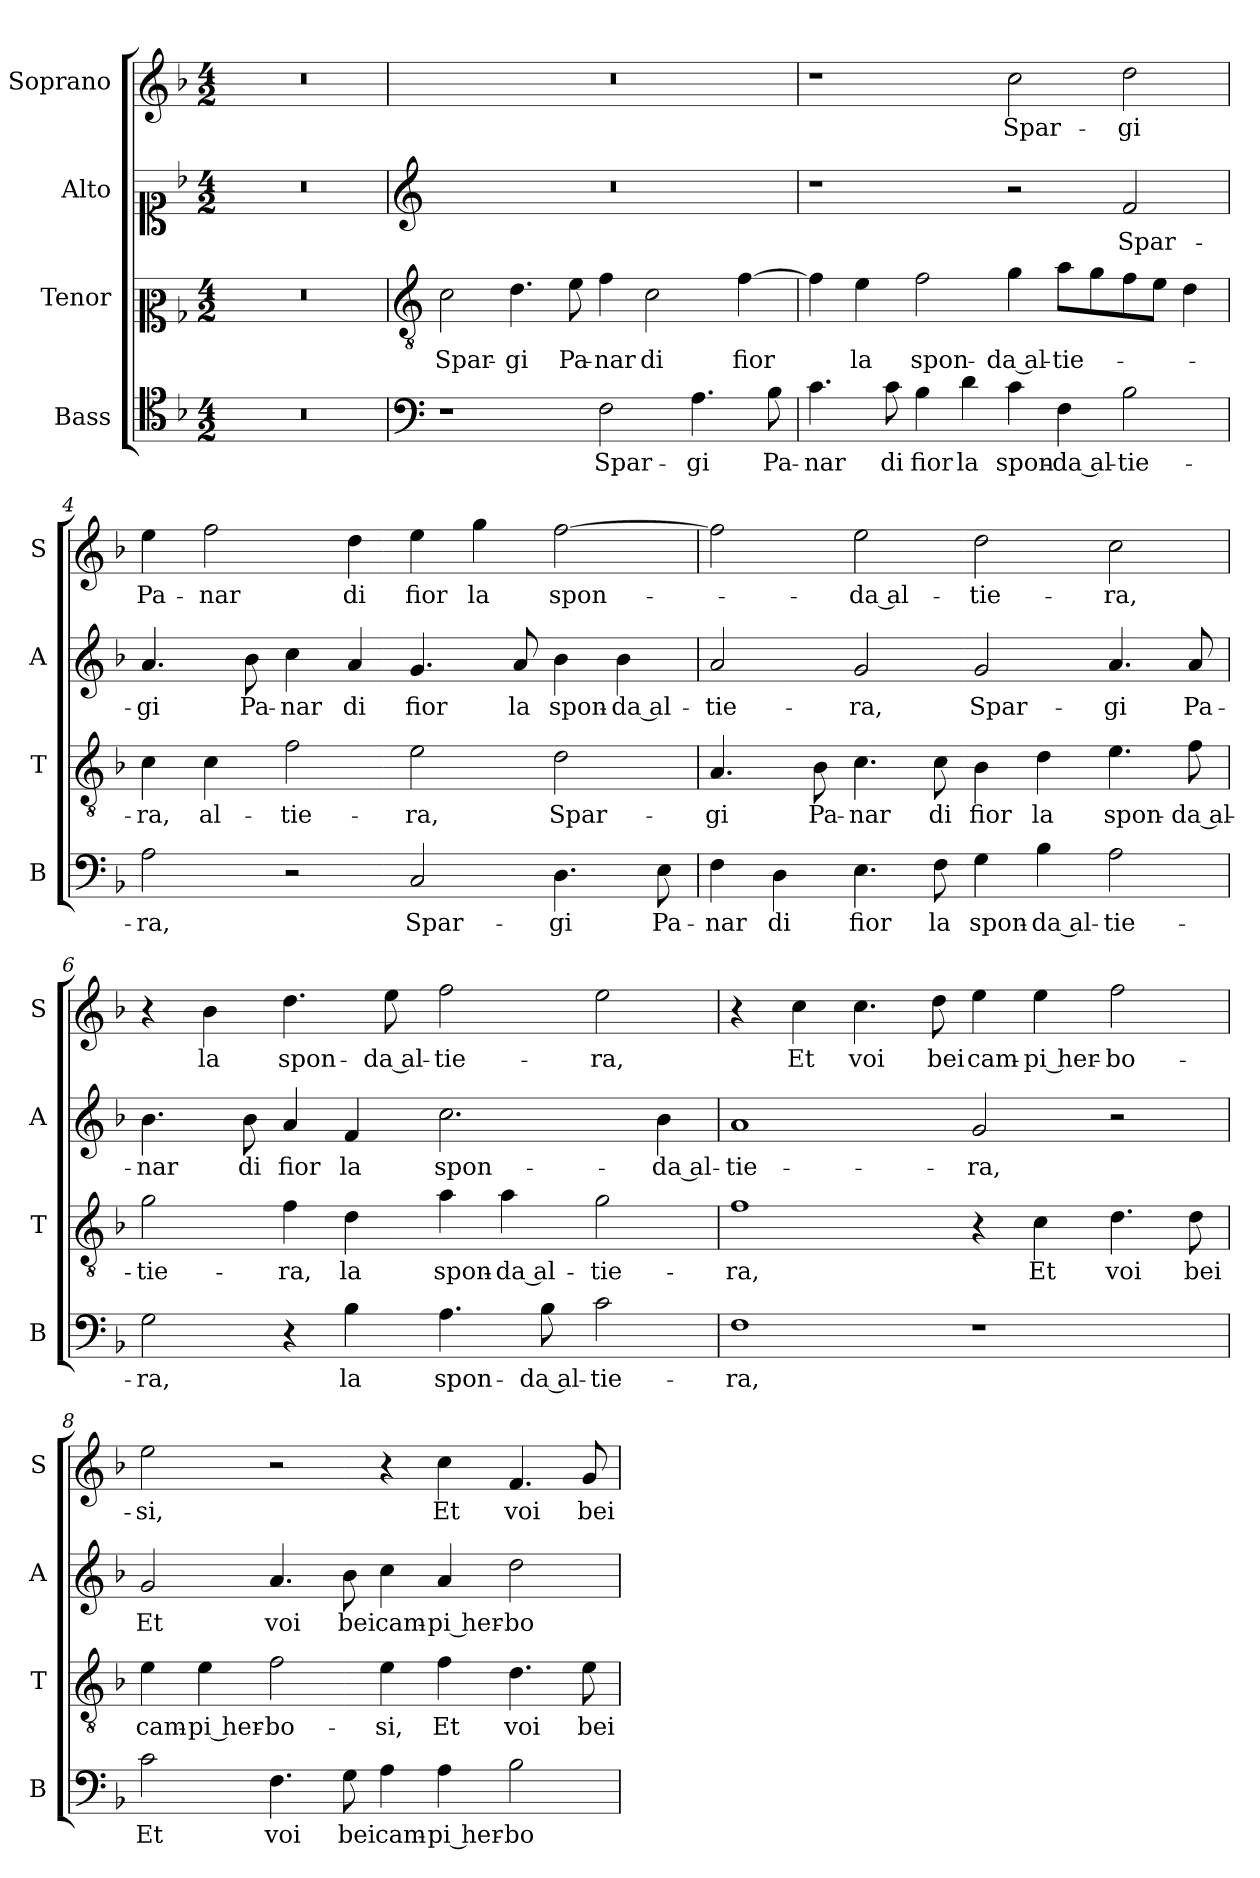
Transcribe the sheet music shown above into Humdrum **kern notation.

**kern	**text	**kern	**text	**kern	**text	**kern	**text
*part4	*part4	*part3	*part3	*part2	*part2	*part1	*part1
*staff4	*staff4	*staff3	*staff3	*staff2	*staff2	*staff1	*staff1
*I"Bass	*	*I"Tenor	*	*I"Alto	*	*I"Soprano	*
*I'B	*	*I'T	*	*I'A	*	*I'S	*
*clefC4	*	*clefC2	*	*clefC1	*	*clefG2	*
*k[b-]	*	*k[b-]	*	*k[b-]	*	*k[b-]	*
*F:	*	*F:	*	*F:	*	*F:	*
*M4/2	*	*M4/2	*	*M4/2	*	*M4/2	*
=1	=1	=1	=1	=1	=1	=1	=1
0r	.	0r	.	0r	.	0r	.
=2	=2	=2	=2	=2	=2	=2	=2
*clefF4	*	*clefGv2	*	*clefG2	*	*	*
!	!	!	!LO:LY:b	!	!	!	!
1r	.	2c\	Spar-	0r	.	0r	.
!	!	!	!LO:LY:b	!	!	!	!
.	.	4.d\	-gi	.	.	.	.
!	!	!	!LO:LY:b	!	!	!	!
.	.	8e\	Pa-	.	.	.	.
!	!LO:LY:b	!	!LO:LY:b	!	!	!	!
2F\	Spar-	4f\	-nar	.	.	.	.
!	!	!	!LO:LY:b	!	!	!	!
.	.	2c\	di	.	.	.	.
!	!LO:LY:b	!	!	!	!	!	!
4.A\	-gi	.	.	.	.	.	.
!	!	!	!LO:LY:b	!	!	!	!
.	.	[4f\	fior	.	.	.	.
!	!LO:LY:b	!	!	!	!	!	!
8B-\	Pa-	.	.	.	.	.	.
=3	=3	=3	=3	=3	=3	=3	=3
!	!LO:LY:b	!	!	!	!	!	!
4.c\	-nar	4f\]	.	1r	.	1r	.
!	!	!	!LO:LY:b	!	!	!	!
.	.	4e\	la	.	.	.	.
!	!LO:LY:b	!	!	!	!	!	!
8c\	di	.	.	.	.	.	.
!	!LO:LY:b	!	!LO:LY:b	!	!	!	!
4B-\	fior	2f\	spon-	.	.	.	.
!	!LO:LY:b	!	!	!	!	!	!
4d\	la	.	.	.	.	.	.
!	!LO:LY:b	!	!LO:LY:b	!	!	!	!LO:LY:b
4c\	spon-	4g\	-da al-	2r	.	2cc\	Spar-
!	!LO:LY:b	!	!LO:LY:b	!	!	!	!
4F\	-da al-	8a\L	-tie-	.	.	.	.
.	.	8g\	.	.	.	.	.
!	!LO:LY:b	!	!	!	!LO:LY:b	!	!LO:LY:b
2B-\	-tie-	8f\	.	2f/	Spar-	2dd\	-gi
.	.	8e\J	.	.	.	.	.
.	.	4d\	.	.	.	.	.
!!LO:LB:g=z
=4	=4	=4	=4	=4	=4	=4	=4
!	!LO:LY:b	!	!LO:LY:b	!	!LO:LY:b	!	!LO:LY:b
2A\	-ra,	4c\	-ra,	4.a/	-gi	4ee\	Pa-
!	!	!	!LO:LY:b	!	!	!	!LO:LY:b
.	.	4c\	al-	.	.	2ff\	-nar
!	!	!	!	!	!LO:LY:b	!	!
.	.	.	.	8b-\	Pa-	.	.
!	!	!	!LO:LY:b	!	!LO:LY:b	!	!
2r	.	2f\	-tie-	4cc\	-nar	.	.
!	!	!	!	!	!LO:LY:b	!	!LO:LY:b
.	.	.	.	4a/	di	4dd\	di
!	!LO:LY:b	!	!LO:LY:b	!	!LO:LY:b	!	!LO:LY:b
2C/	Spar-	2e\	-ra,	4.g/	fior	4ee\	fior
!	!	!	!	!	!	!	!LO:LY:b
.	.	.	.	.	.	4gg\	la
!	!	!	!	!	!LO:LY:b	!	!
.	.	.	.	8a/	la	.	.
!	!LO:LY:b	!	!LO:LY:b	!	!LO:LY:b	!	!LO:LY:b
4.D\	-gi	2d\	Spar-	4b-\	spon-	[2ff\	spon-
!	!	!	!	!	!LO:LY:b	!	!
.	.	.	.	4b-\	-da al-	.	.
!	!LO:LY:b	!	!	!	!	!	!
8E\	Pa-	.	.	.	.	.	.
=5	=5	=5	=5	=5	=5	=5	=5
!	!LO:LY:b	!	!LO:LY:b	!	!LO:LY:b	!	!
4F\	-nar	4.A/	-gi	2a/	-tie-	2ff\]	.
!	!LO:LY:b	!	!	!	!	!	!
4D\	di	.	.	.	.	.	.
!	!	!	!LO:LY:b	!	!	!	!
.	.	8B-\	Pa-	.	.	.	.
!	!LO:LY:b	!	!LO:LY:b	!	!LO:LY:b	!	!LO:LY:b
4.E\	fior	4.c\	-nar	2g/	-ra,	2ee\	-da al-
!	!LO:LY:b	!	!LO:LY:b	!	!	!	!
8F\	la	8c\	di	.	.	.	.
!	!LO:LY:b	!	!LO:LY:b	!	!LO:LY:b	!	!LO:LY:b
4G\	spon-	4B-\	fior	2g/	Spar-	2dd\	-tie-
!	!LO:LY:b	!	!LO:LY:b	!	!	!	!
4B-\	-da al-	4d\	la	.	.	.	.
!	!LO:LY:b	!	!LO:LY:b	!	!LO:LY:b	!	!LO:LY:b
2A\	-tie-	4.e\	spon-	4.a/	-gi	2cc\	-ra,
!	!	!	!LO:LY:b	!	!LO:LY:b	!	!
.	.	8f\	-da al-	8a/	Pa-	.	.
!!LO:LB:g=z
=6	=6	=6	=6	=6	=6	=6	=6
!	!LO:LY:b	!	!LO:LY:b	!	!LO:LY:b	!	!
2G\	-ra,	2g\	-tie-	4.b-\	-nar	4r	.
!	!	!	!	!	!	!	!LO:LY:b
.	.	.	.	.	.	4b-\	la
!	!	!	!	!	!LO:LY:b	!	!
.	.	.	.	8b-\	di	.	.
!	!	!	!LO:LY:b	!	!LO:LY:b	!	!LO:LY:b
4r	.	4f\	-ra,	4a/	fior	4.dd\	spon-
!	!LO:LY:b	!	!LO:LY:b	!	!LO:LY:b	!	!
4B-\	la	4d\	la	4f/	la	.	.
!	!	!	!	!	!	!	!LO:LY:b
.	.	.	.	.	.	8ee\	-da al-
!	!LO:LY:b	!	!LO:LY:b	!	!LO:LY:b	!	!LO:LY:b
4.A\	spon-	4a\	spon-	2.cc\	spon-	2ff\	-tie-
!	!	!	!LO:LY:b	!	!	!	!
.	.	4a\	-da al-	.	.	.	.
!	!LO:LY:b	!	!	!	!	!	!
8B-\	-da al-	.	.	.	.	.	.
!	!LO:LY:b	!	!LO:LY:b	!	!	!	!LO:LY:b
2c\	-tie-	2g\	-tie-	.	.	2ee\	-ra,
!	!	!	!	!	!LO:LY:b	!	!
.	.	.	.	4b-\	-da al-	.	.
=7	=7	=7	=7	=7	=7	=7	=7
!	!LO:LY:b	!	!LO:LY:b	!	!LO:LY:b	!	!
1F	-ra,	1f	-ra,	1a	-tie-	4r	.
!	!	!	!	!	!	!	!LO:LY:b
.	.	.	.	.	.	4cc\	Et
!	!	!	!	!	!	!	!LO:LY:b
.	.	.	.	.	.	4.cc\	voi
!	!	!	!	!	!	!	!LO:LY:b
.	.	.	.	.	.	8dd\	bei
!	!	!	!	!	!LO:LY:b	!	!LO:LY:b
1r	.	4r	.	2g/	-ra,	4ee\	cam-
!	!	!	!LO:LY:b	!	!	!	!LO:LY:b
.	.	4c\	Et	.	.	4ee\	-pi her-
!	!	!	!LO:LY:b	!	!	!	!LO:LY:b
.	.	4.d\	voi	2r	.	2ff\	-bo-
!	!	!	!LO:LY:b	!	!	!	!
.	.	8d\	bei	.	.	.	.
=8	=8	=8	=8	=8	=8	=8	=8
!	!LO:LY:b	!	!LO:LY:b	!	!LO:LY:b	!	!LO:LY:b
2c\	Et	4e\	cam-	2g/	Et	2ee\	-si,
!	!	!	!LO:LY:b	!	!	!	!
.	.	4e\	-pi her-	.	.	.	.
!	!LO:LY:b	!	!LO:LY:b	!	!LO:LY:b	!	!
4.F\	voi	2f\	-bo-	4.a/	voi	2r	.
!	!LO:LY:b	!	!	!	!LO:LY:b	!	!
8G\	bei	.	.	8b-\	bei	.	.
!	!LO:LY:b	!	!LO:LY:b	!	!LO:LY:b	!	!
4A\	cam-	4e\	-si,	4cc\	cam-	4r	.
!	!LO:LY:b	!	!LO:LY:b	!	!LO:LY:b	!	!LO:LY:b
4A\	-pi her-	4f\	Et	4a/	-pi her-	4cc\	Et
!	!LO:LY:b	!	!LO:LY:b	!	!LO:LY:b	!	!LO:LY:b
2B-\	-bo-	4.d\	voi	2dd\	-bo-	4.f/	voi
!	!	!	!LO:LY:b	!	!	!	!LO:LY:b
.	.	8e\	bei	.	.	8g/	bei
=	=	=	=	=	=	=	=
*-	*-	*-	*-	*-	*-	*-	*-
